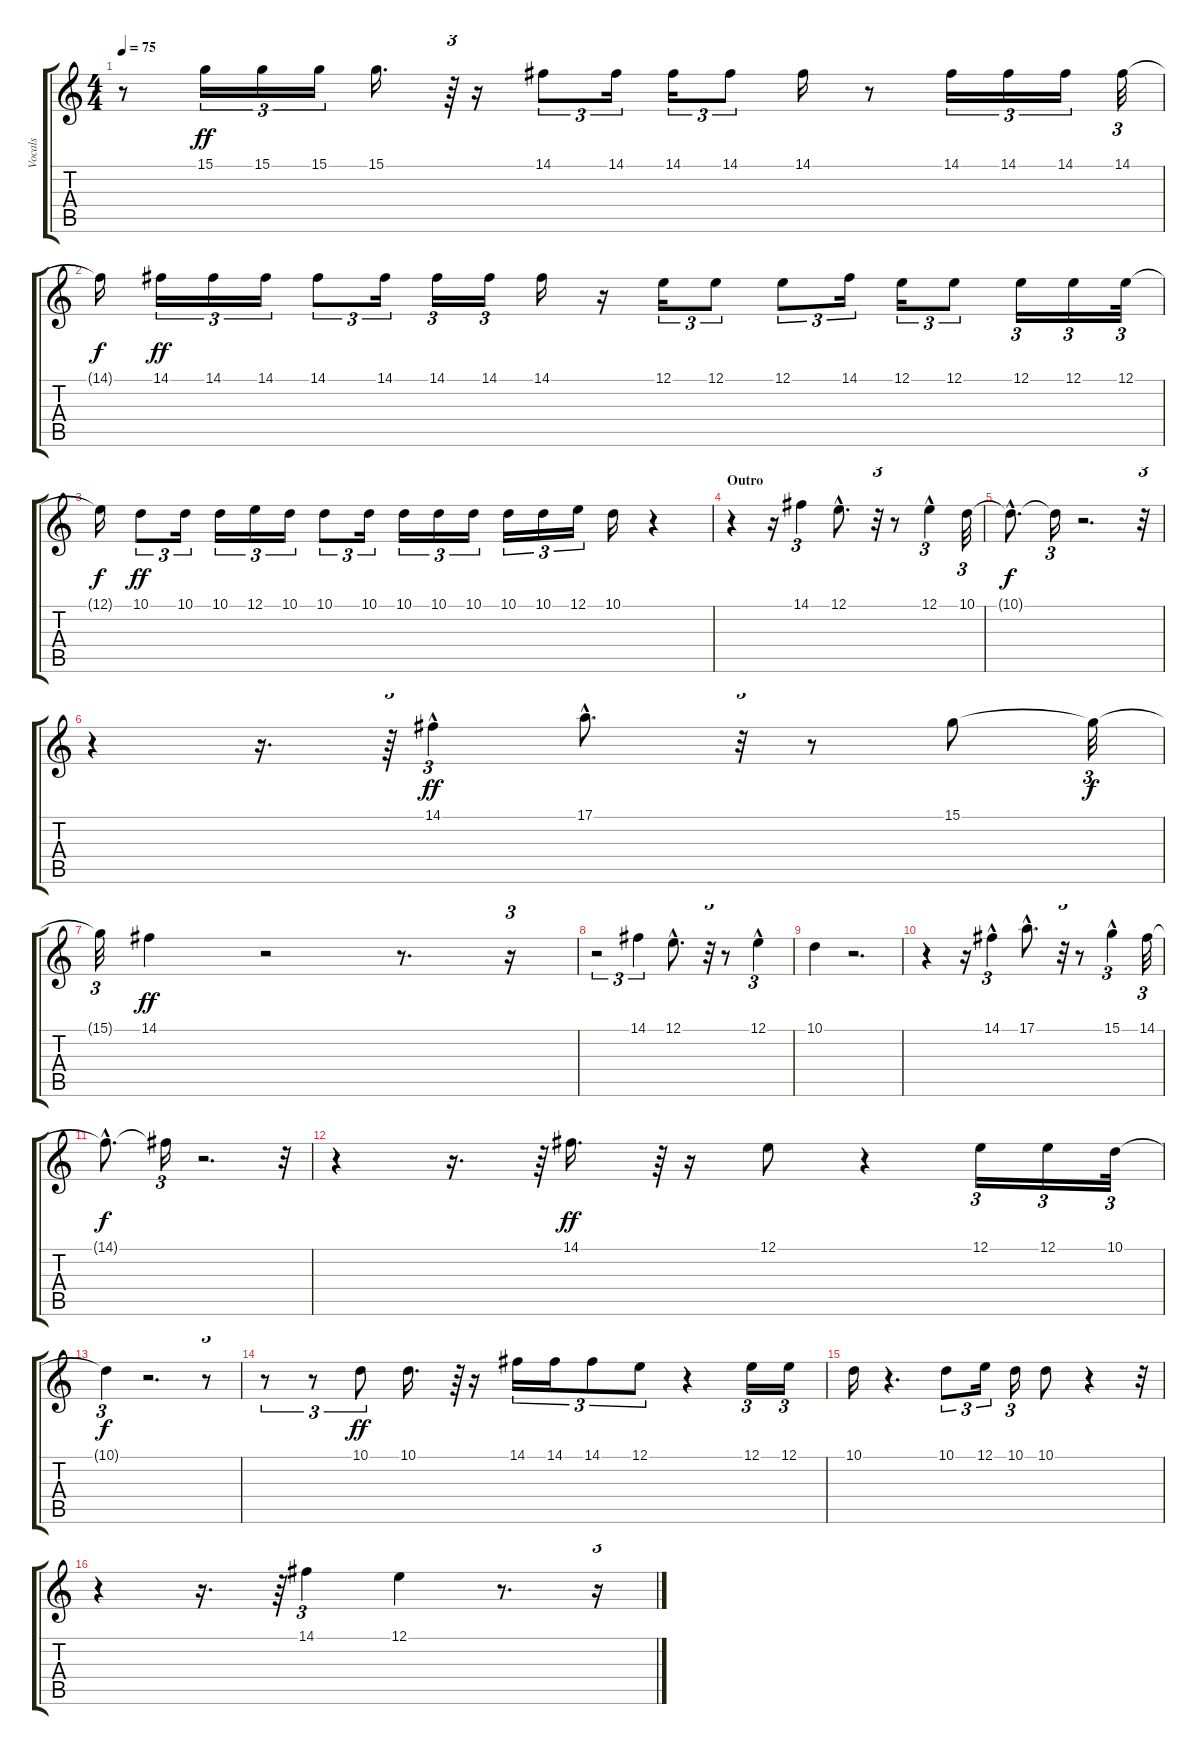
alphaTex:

\track ("Vocals" "Vocals") {instrument vibraphone}
\staff {score tabs}
\tuning (E4 B3 G3 D3 A2 E2) {hide}
\ts (4 4)
\tempo 75
\clef g2
\ks c
r.8{dy ff} 15.1.16{tu (3 2)} 15.1.16{tu (3 2)} 15.1.16{tu (3 2)} 15.1.16{d} r.64{tu (3 2)} r.16 14.1.8{tu (3 2)} 14.1.16{tu (3 2)} 14.1.16{tu (3 2)} 14.1.8{tu (3 2)} 14.1.16 r.8 14.1.16{tu (3 2)} 14.1.16{tu (3 2)} 14.1.16{tu (3 2)} 14.1.32{tu (3 2)} |
14.1{t}.16{dy f} 14.1.16{tu (3 2) dy ff} 14.1.16{tu (3 2)} 14.1.16{tu (3 2)} 14.1.8{tu (3 2)} 14.1.16{tu (3 2)} 14.1.16{tu (3 2)} 14.1.16{tu (3 2)} 14.1.16 r.16 12.1.16{tu (3 2)} 12.1.8{tu (3 2)} 12.1.8{tu (3 2)} 14.1.16{tu (3 2)} 12.1.16{tu (3 2)} 12.1.8{tu (3 2)} 12.1.16{tu (3 2)} 12.1.16{tu (3 2)} 12.1.32{tu (3 2)} |
12.1{t}.16{dy f} 10.1.8{tu (3 2) dy ff} 10.1.16{tu (3 2)} 10.1.16{tu (3 2)} 12.1.16{tu (3 2)} 10.1.16{tu (3 2)} 10.1.8{tu (3 2)} 10.1.16{tu (3 2)} 10.1.16{tu (3 2)} 10.1.16{tu (3 2)} 10.1.16{tu (3 2)} 10.1.16{tu (3 2)} 10.1.16{tu (3 2)} 12.1.16{tu (3 2)} 10.1.16 r.4 |
\section ("" "Outro")
r.4 r.16 14.1.4{tu (3 2)} 12.1{hac}.8{d} r.32{tu (3 2)} r.8 12.1{hac}.4{tu (3 2)} 10.1.32{tu (3 2)} |
10.1{hac t}.8{d dy f} 10.1{t}.16{tu (3 2)} r.2{d} r.32{tu (3 2)} |
r.4 r.16{d} r.64{tu (3 2)} 14.1{hac}.4{tu (3 2) dy ff} 17.1{hac}.8{d} r.32{tu (3 2)} r.8 15.1.8 15.1{t}.32{tu (3 2) dy f} |
15.1{t}.32{tu (3 2)} 14.1.4{dy ff} r.2 r.8{d} r.16{tu (3 2)} |
r.2{tu (3 2)} 14.1.4{tu (3 2)} 12.1{hac}.8{d} r.32{tu (3 2)} r.8 12.1{hac}.4{tu (3 2)} |
10.1.4 r.2{d} |
r.4 r.16 14.1{hac}.4{tu (3 2)} 17.1{hac}.8{d} r.32{tu (3 2)} r.8 15.1{hac}.4{tu (3 2)} 14.1.32{tu (3 2)} |
14.1{hac t}.8{d dy f} 14.1{t}.16{tu (3 2)} r.2{d} r.32{tu (3 2)} |
r.4 r.16{d} r.64{tu (3 2)} 14.1.16{d dy ff} r.64{tu (3 2)} r.16 12.1.8 r.4 12.1.16{tu (3 2)} 12.1.16{tu (3 2)} 10.1.32{tu (3 2)} |
10.1{t}.4{tu (3 2) dy f} r.2{d} r.8{tu (3 2)} |
r.8{tu (3 2)} r.8{tu (3 2)} 10.1.8{tu (3 2) dy ff} 10.1.16{d} r.64{tu (3 2)} r.16 14.1.16{tu (3 2)} 14.1.16{tu (3 2)} 14.1.8{tu (3 2)} 12.1.8{tu (3 2)} r.4 12.1.16{tu (3 2)} 12.1.16{tu (3 2)} |
10.1.16 r.4{d} 10.1.8{tu (3 2)} 12.1.16{tu (3 2)} 10.1.16{tu (3 2)} 10.1.8 r.4 r.32{tu (3 2)} |
r.4{volume 8} r.16{d} r.64{tu (3 2)} 14.1.4{tu (3 2)} 12.1.4 r.8{d} r.16{tu (3 2)}
